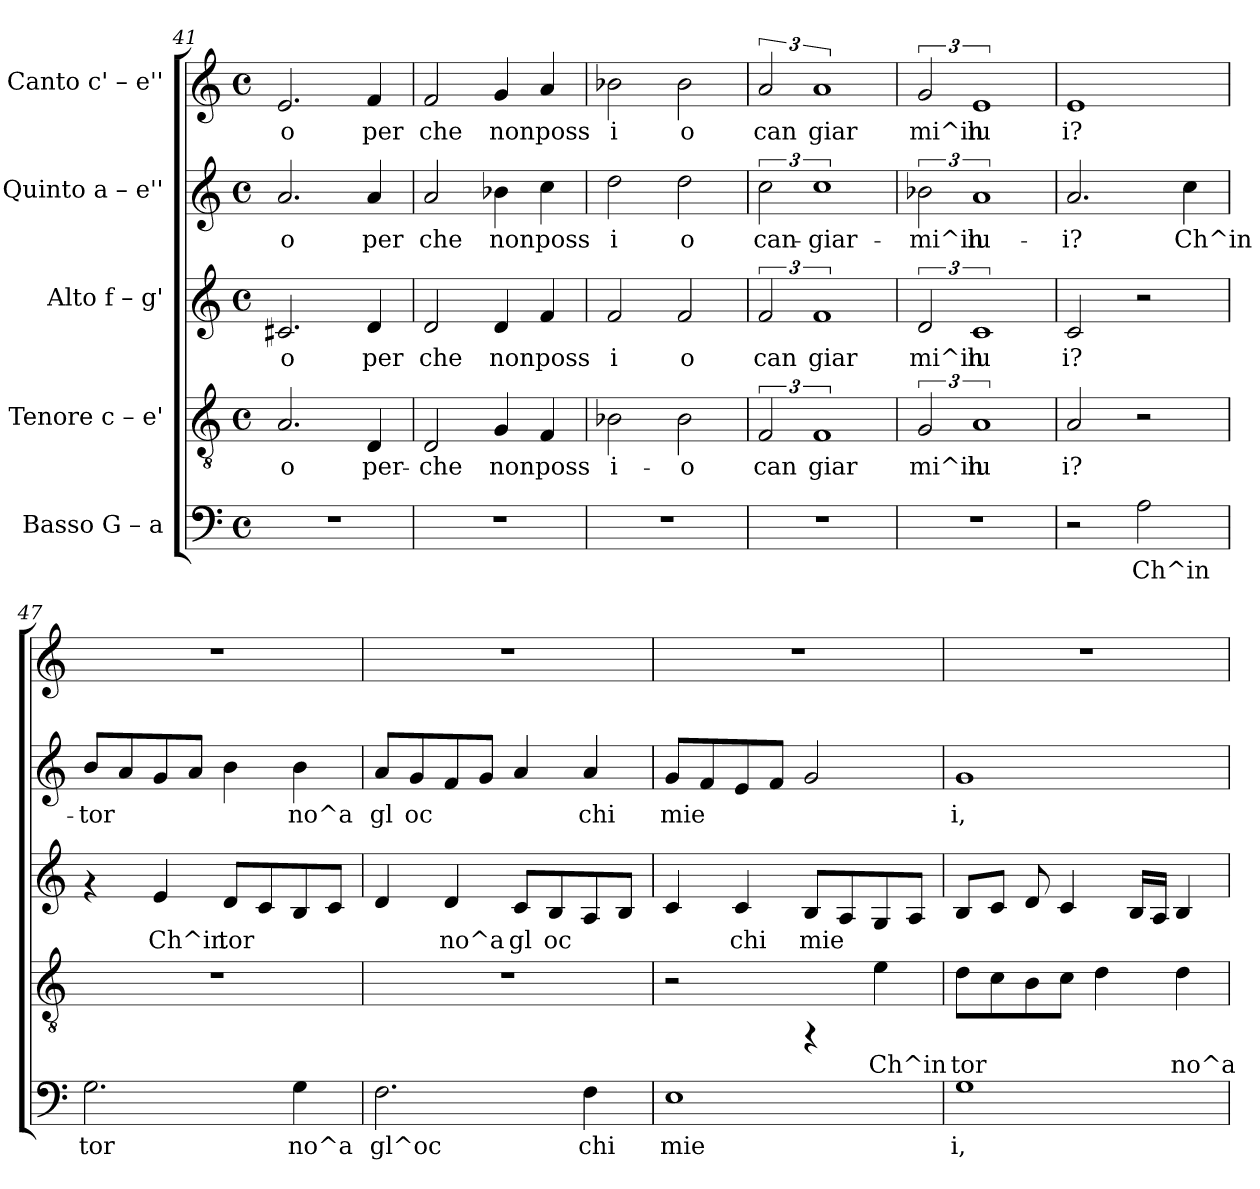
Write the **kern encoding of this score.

**kern	**text	**kern	**text	**kern	**text	**kern	**text	**kern	**text
*part5	*part5	*part4	*part4	*part3	*part3	*part2	*part2	*part1	*part1
*staff5	*staff5	*staff4	*staff4	*staff3	*staff3	*staff2	*staff2	*staff1	*staff1
*I"Basso  G – a	*	*I"Tenore  c – e'	*	*I"Alto  f – g'	*	*I"Quinto  a – e''	*	*I"Canto  c' – e''	*
*clefF4	*	*clefGv2	*	*clefG2	*	*clefG2	*	*clefG2	*
*k[]	*	*k[]	*	*k[]	*	*k[]	*	*k[]	*
*C:	*	*C:	*	*C:	*	*C:	*	*C:	*
*M4/4	*	*M4/4	*	*M4/4	*	*M4/4	*	*M4/4	*
*met(c)	*	*met(c)	*	*met(c)	*	*met(c)	*	*met(c)	*
=41	=41	=41	=41	=41	=41	=41	=41	=41	=41
!	!	!	!LO:LY:b:rj	!	!LO:LY:b:rj	!	!LO:LY:b:rj	!	!LO:LY:b:cj
1r	.	2.A/	o	2.c#X/	o	2.a/	o	2.e/	o
!	!	!	!LO:LY:b:rj	!	!LO:LY:b:rj	!	!LO:LY:b:rj	!	!LO:LY:b:cj
.	.	4D/	per-	4d/	per	4a/	per	4f/	per
=42	=42	=42	=42	=42	=42	=42	=42	=42	=42
!	!	!	!LO:LY:b:rj	!	!LO:LY:b:rj	!	!LO:LY:b:rj	!	!LO:LY:b:cj
1r	.	2D/	-che	2d/	che	2a/	che	2f/	che
!	!	!	!LO:LY:b:rj	!	!LO:LY:b:rj	!	!LO:LY:b:rj	!	!LO:LY:b:cj
.	.	4G/	non	4d/	non	4b-X\	non	4g/	non
!	!	!	!LO:LY:b:rj	!	!LO:LY:b:rj	!	!LO:LY:b:rj	!	!LO:LY:b:cj
.	.	4F/	poss	4f/	poss	4cc\	poss	4a/	poss
=43	=43	=43	=43	=43	=43	=43	=43	=43	=43
!	!	!	!LO:LY:b:rj	!	!LO:LY:b:rj	!	!LO:LY:b:rj	!	!LO:LY:b:cj
1r	.	2B-X\	i-	2f/	i	2dd\	i	2b-X\	i
!	!	!	!LO:LY:b:rj	!	!LO:LY:b:rj	!	!LO:LY:b:rj	!	!LO:LY:b:cj
.	.	2B-\	-o	2f/	o	2dd\	o	2b-\	o
!!LO:LB:g=z
=44	=44	=44	=44	=44	=44	=44	=44	=44	=44
!	!	!	!LO:LY:b:rj	!	!LO:LY:b:rj	!	!LO:LY:b:rj	!	!LO:LY:b:cj
1r	.	3F/	can	3f/	can	3cc\	can-	3a/	can
!	!	!	!LO:LY:b:rj	!	!LO:LY:b:rj	!	!LO:LY:b:rj	!	!LO:LY:b:cj
.	.	3%2F/	giar	3%2f/	giar	3%2cc/	-giar-	3%2a/	giar
=45	=45	=45	=45	=45	=45	=45	=45	=45	=45
!	!	!	!LO:LY:b:rj	!	!LO:LY:b:rj	!	!LO:LY:b:rj	!	!LO:LY:b:cj
1r	.	3G/	mi^in	3d/	mi^in	3b-X\	-mi^in	3g/	mi^in
!	!	!	!LO:LY:b:rj	!	!LO:LY:b:rj	!	!LO:LY:b:rj	!	!LO:LY:b:cj
.	.	3%2A/	lu	3%2c/	lu	3%2a/	lu-	3%2e/	lu
=46	=46	=46	=46	=46	=46	=46	=46	=46	=46
!	!	!	!LO:LY:b:rj	!	!LO:LY:b:rj	!	!LO:LY:b:rj	!	!LO:LY:b:cj
2r	.	2A/	i?	2c/	i?	2.a/	-i?	1e	i?
!	!LO:LY:b:rj	!	!	!	!	!	!	!	!
2A\	Ch^in	2r	.	2r	.	.	.	.	.
!	!	!	!	!	!	!	!LO:LY:b:rj	!	!
.	.	.	.	.	.	4cc\	Ch^in-	.	.
=47	=47	=47	=47	=47	=47	=47	=47	=47	=47
!	!LO:LY:b:rj	!	!	!	!	!	!LO:LY:b:rj	!	!
2.G\	tor	1r	.	4rf	.	8b/L	-tor-	1r	.
!	!	!	!	!	!	!	!LO:LY:b:rj	!	!
.	.	.	.	.	.	8a/	--	.	.
!	!	!	!	!	!LO:LY:b:rj	!	!LO:LY:b:rj	!	!
.	.	.	.	4e/	Ch^in	8g/	--	.	.
!	!	!	!	!	!	!	!LO:LY:b:rj	!	!
.	.	.	.	.	.	8a/J	--	.	.
!	!	!	!	!	!LO:LY:b:rj	!	!LO:LY:b:rj	!	!
.	.	.	.	8d/L	tor	4b\	--	.	.
!	!	!	!	!	!LO:LY:b:rj	!	!	!	!
.	.	.	.	8c/	.	.	.	.	.
!	!LO:LY:b:rj	!	!	!	!LO:LY:b:rj	!	!LO:LY:b:rj	!	!
4G\	no^a	.	.	8B/	.	4b\	-no^a	.	.
!	!	!	!	!	!LO:LY:b:rj	!	!	!	!
.	.	.	.	8c/J	.	.	.	.	.
=48	=48	=48	=48	=48	=48	=48	=48	=48	=48
!	!LO:LY:b:rj	!	!	!	!LO:LY:b:rj	!	!LO:LY:b:rj	!	!
2.F\	gl^oc	1r	.	4d/	.	8a/L	gl	1r	.
!	!	!	!	!	!	!	!LO:LY:b:rj	!	!
.	.	.	.	.	.	8g/	oc-	.	.
!	!	!	!	!	!LO:LY:b:rj	!	!LO:LY:b:rj	!	!
.	.	.	.	4d/	no^a	8f/	--	.	.
!	!	!	!	!	!	!	!LO:LY:b:rj	!	!
.	.	.	.	.	.	8g/J	--	.	.
!	!	!	!	!	!LO:LY:b:rj	!	!LO:LY:b:rj	!	!
.	.	.	.	8c/L	gl	4a/	--	.	.
!	!	!	!	!	!LO:LY:b:rj	!	!	!	!
.	.	.	.	8B/	oc	.	.	.	.
!	!LO:LY:b:rj	!	!	!	!LO:LY:b:rj	!	!LO:LY:b:rj	!	!
4F\	chi	.	.	8A/	.	4a/	-chi	.	.
!	!	!	!	!	!LO:LY:b:rj	!	!	!	!
.	.	.	.	8B/J	.	.	.	.	.
=49	=49	=49	=49	=49	=49	=49	=49	=49	=49
!	!LO:LY:b:rj	!	!	!	!LO:LY:b:rj	!	!LO:LY:b:rj	!	!
1E	mie	2r	.	4c/	.	8g/L	mie-	1r	.
!	!	!	!	!	!	!	!LO:LY:b:rj	!	!
.	.	.	.	.	.	8f/	--	.	.
!	!	!	!	!	!LO:LY:b:rj	!	!LO:LY:b:rj	!	!
.	.	.	.	4c/	chi	8e/	--	.	.
!	!	!	!	!	!	!	!LO:LY:b:rj	!	!
.	.	.	.	.	.	8f/J	--	.	.
!	!	!	!	!	!LO:LY:b:rj	!	!LO:LY:b:rj	!	!
.	.	4rFF	.	8B/L	mie	2g/	--	.	.
!	!	!	!	!	!LO:LY:b:rj	!	!	!	!
.	.	.	.	8A/	.	.	.	.	.
!	!	!	!LO:LY:b:rj	!	!LO:LY:b:rj	!	!	!	!
.	.	4e\	Ch^in	8G/	.	.	.	.	.
!	!	!	!	!	!LO:LY:b:rj	!	!	!	!
.	.	.	.	8A/J	.	.	.	.	.
!!LO:PB:g=z
=50	=50	=50	=50	=50	=50	=50	=50	=50	=50
!	!LO:LY:b:rj	!	!LO:LY:b:rj	!	!LO:LY:b:rj	!	!LO:LY:b:rj	!	!
1G	i,	8d\L	tor	8B/L	.	1g	-i,	1r	.
!	!	!	!LO:LY:b:rj	!	!LO:LY:b:rj	!	!	!	!
.	.	8c\	.	8c/J	.	.	.	.	.
!	!	!	!LO:LY:b:rj	!	!LO:LY:b:rj	!	!	!	!
.	.	8B\	.	8d/	.	.	.	.	.
!	!	!	!LO:LY:b:rj	!	!LO:LY:b:rj	!	!	!	!
.	.	8c\J	.	4c/	.	.	.	.	.
!	!	!	!LO:LY:b:rj	!	!	!	!	!	!
.	.	4d\	.	.	.	.	.	.	.
!	!	!	!	!	!LO:LY:b:rj	!	!	!	!
.	.	.	.	16B/L	.	.	.	.	.
!	!	!	!	!	!LO:LY:b:rj	!	!	!	!
.	.	.	.	16A/J	.	.	.	.	.
!	!	!	!LO:LY:b:rj	!	!LO:LY:b:rj	!	!	!	!
.	.	4d\	no^a	4B/	.	.	.	.	.
=	=	=	=	=	=	=	=	=	=
*-	*-	*-	*-	*-	*-	*-	*-	*-	*-
